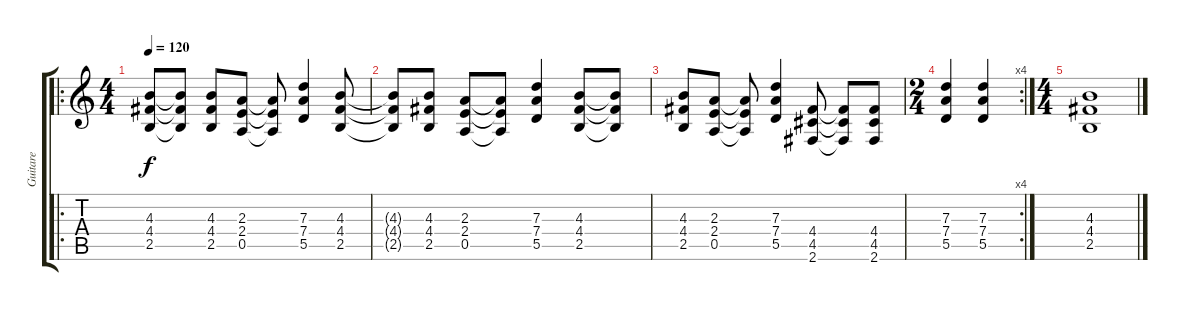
\track ("Guitare" "Guitare") {instrument distortionguitar}
\staff {score tabs}
\tuning (E4 B3 G3 D3 A2 E2) {hide}
\ro
\ts (4 4)
\tempo 120
\clef g2
\ks c
(4.3 4.4 2.5).8{dy f instrument distortionguitar} (4.3{t} 4.4{t} 2.5{t}).8 (4.3 4.4 2.5).8 (2.3 2.4 0.5).8 (2.3{t} 2.4{t} 0.5{t}).8 (7.3 7.4 5.5).4 (4.3 4.4 2.5).8 |
(4.3{t} 4.4{t} 2.5{t}).8 (4.3 4.4 2.5).8 (2.3 2.4 0.5).8 (2.3{t} 2.4{t} 0.5{t}).8 (7.3 7.4 5.5).4 (4.3 4.4 2.5).8 (4.3{t} 4.4{t} 2.5{t}).8 |
(4.3 4.4 2.5).8 (2.3 2.4 0.5).8 (2.3{t} 2.4{t} 0.5{t}).8 (7.3 7.4 5.5).4 (4.4 4.5 2.6).8 (4.4{t} 4.5{t} 2.6{t}).8 (4.4 4.5 2.6).8 |
\rc 4
\ts (2 4)
(7.3 7.4 5.5).4 (7.3 7.4 5.5).4 |
\ts (4 4)
(4.3 4.4 2.5).1
